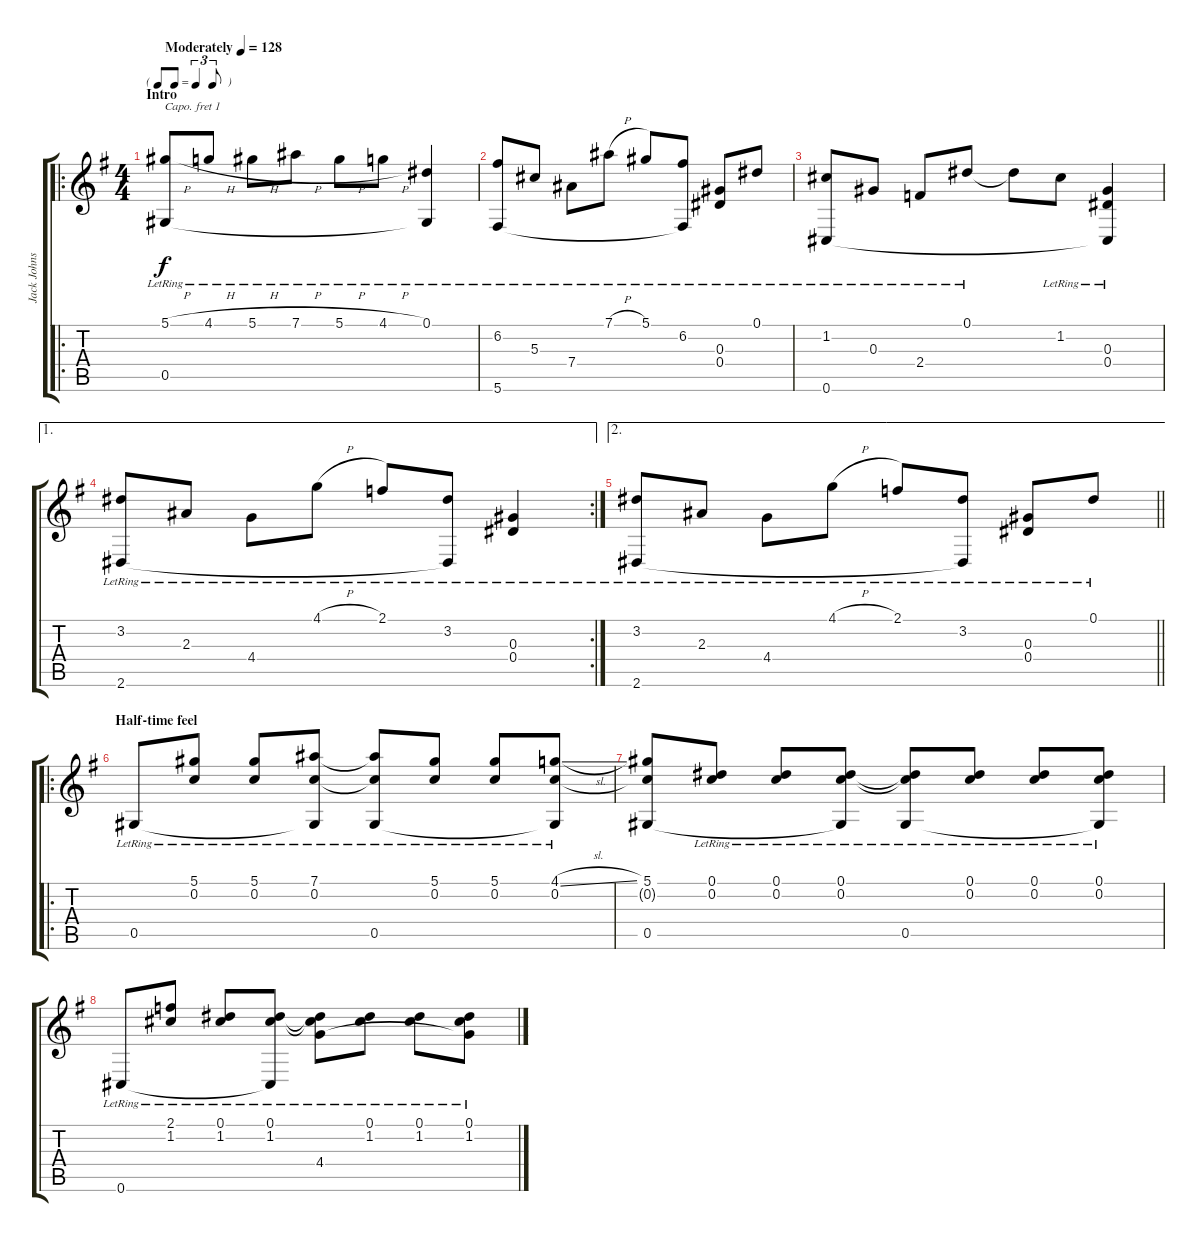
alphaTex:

\track ("Jack Johnson " "Jack Johns") {instrument acousticguitarsteel}
\staff {score tabs}
\capo 1
\tuning (D4 B3 G3 D3 G2 C2) {hide}
\ro
\ts (4 4)
\tf triplet8th
\section ("" "Intro")
\tempo (128 "Moderately")
\clef g2
\ks g
(5.1{h lr} 0.5{lr}).8{dy f instrument acousticguitarsteel} 4.1{h lr}.8 5.1{h lr}.8 7.1{h lr}.8 5.1{h lr}.8 4.1{h lr}.8 (0.1{lr} 0.5{t}).4 |
(6.2{lr} 5.6{lr}).8 5.3{lr}.8 7.4{lr}.8 7.1{h lr}.8 5.1{lr}.8 (6.2{lr} 5.6{t}).8 (0.3{lr} 0.4{lr}).8 0.1{lr}.8 |
(1.2{lr} 0.6{lr}).8 0.3{lr}.8 2.4{lr}.8 0.1{lr}.8 0.1{t}.8 1.2{lr}.8 (0.3{lr} 0.4{lr} 0.6{t}).4 |
\ae 1
\rc 2
(3.2{lr} 2.6{lr}).8 2.3{lr}.8 4.4{lr}.8 4.1{h lr}.8 2.1{lr}.8 (3.2{lr} 2.6{t}).8 (0.3{lr} 0.4{lr}).4 |
\ae 2
\barLineRight lightlight
(3.2{lr} 2.6{lr}).8 2.3{lr}.8 4.4{lr}.8 4.1{h lr}.8 2.1{lr}.8 (3.2{lr} 2.6{t}).8 (0.3{lr} 0.4{lr}).8 0.1{lr}.8 |
\ro
\section ("" "Half-time feel")
0.5{lr}.8 (5.1{lr} 0.2{lr}).8 (5.1{lr} 0.2{lr}).8 (7.1{lr} 0.2{lr} 0.5{t}).8 (7.1{t} 0.2{t} 0.5{lr}).8 (5.1{lr} 0.2{lr}).8 (5.1{lr} 0.2{lr}).8 (4.1{sl lr} 0.2{lr} 0.5{t}).8 |
(5.1 0.2{t} 0.5).8 (0.1{lr} 0.2{lr}).8 (0.1{lr} 0.2{lr}).8 (0.1{lr} 0.2{lr} 0.5{t}).8 (0.1{t} 0.2{t} 0.5{lr}).8 (0.1{lr} 0.2{lr}).8 (0.1{lr} 0.2{lr}).8 (0.1{lr} 0.2{lr} 0.5{t}).8 |
0.6{lr}.8 (2.1{lr} 1.2{lr}).8 (0.1{lr} 1.2{lr}).8 (0.1{lr} 1.2{lr} 0.6{t}).8 (0.1{t} 1.2{t} 4.4{lr}).8 (0.1{lr} 1.2{lr}).8 (0.1{lr} 1.2{lr}).8 (0.1{lr} 1.2{lr} 4.4{t}).8
